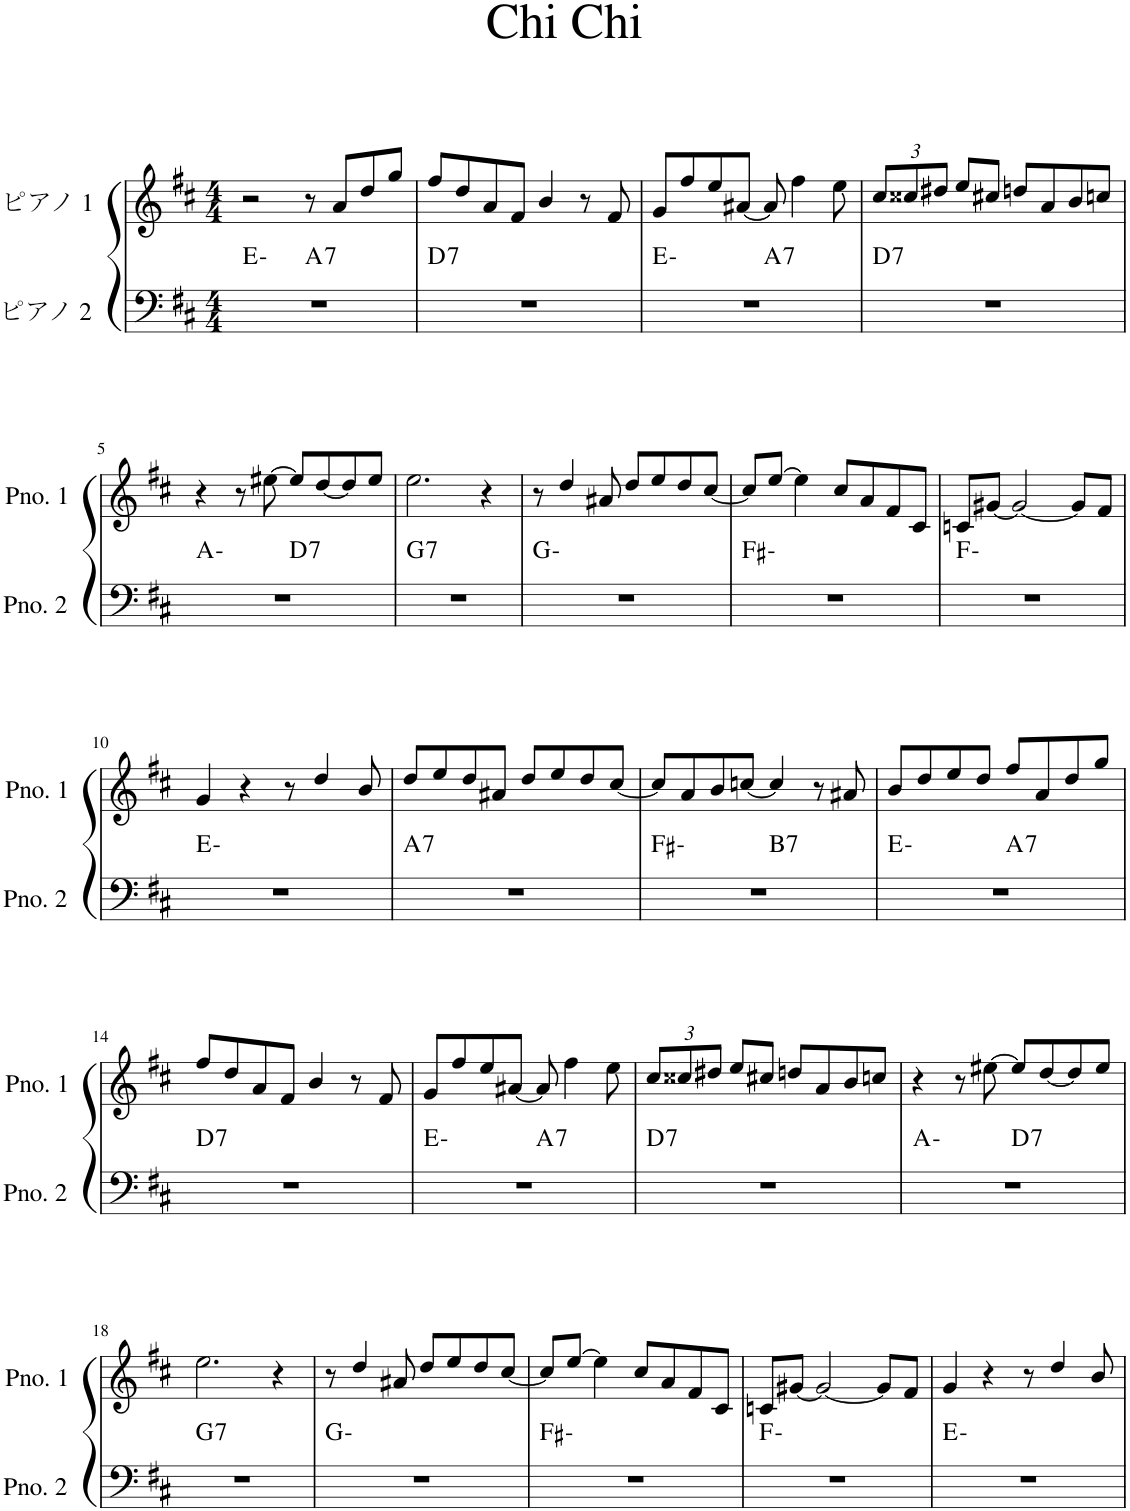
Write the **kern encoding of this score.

**kern	**harte	**kern
*part2	*part2	*part1
*staff2	*	*staff1
*I"ピアノ 2	*	*I"ピアノ 1
*clefF4	*	*clefG2
*k[f#c#]	*	*k[f#c#]
*M4/4	*	*M4/4
=1	=1	=1
*^	*	*
1r	2ryy	E:min	2r
!	!	!LO:H:kt=7	!
.	2ryy	A:7	8r
.	.	.	8a/L
.	.	.	8dd/
.	.	.	8gg/J
=2	=2	=2	=2
!	!	!LO:H:kt=7	!
*v	*v	*	*
1r	D:7	8ff#/L
.	.	8dd/
.	.	8a/
.	.	8f#/J
.	.	4b/
.	.	8r
.	.	8f#/
=3	=3	=3
*^	*	*
1r	2ryy	E:min	8g/L
.	.	.	8ff#/
.	.	.	8ee/
.	.	.	[8a#X/J
!	!	!LO:H:kt=7	!
.	2ryy	A:7	8a#/]
.	.	.	4ff#\
.	.	.	8ee\
*v	*v	*	*
=4	=4	=4
*	*	*Xbrackettup
*^	*	*
!	!	!LO:H:kt=7	!
*v	*v	*	*
1r	D:7	12cc#/L
.	.	12cc##X/
.	.	12dd#X/J
.	.	8ee/L
.	.	8cc#X/J
.	.	8ddn/L
.	.	8a/
.	.	8b/
.	.	8ccn/J
!!LO:LB:g=z
=5	=5	=5
*^	*	*
1r	2ryy	A:min	4r
.	.	.	8r
.	.	.	[8ee#X\
!	!	!LO:H:kt=7	!
.	2ryy	D:7	8ee#/L]
.	.	.	[8dd/
.	.	.	8dd/]
.	.	.	8ee#/J
=6	=6	=6	=6
!	!	!LO:H:kt=7	!
*v	*v	*	*
1r	G:7	2.ee\
.	.	4r
=7	=7	=7
1r	G:min	8r
.	.	4dd/
.	.	8a#X/
.	.	8dd/L
.	.	8ee/
.	.	8dd/
.	.	[8cc#/J
=8	=8	=8
1r	F#:min	8cc#/L]
.	.	[8ee/J
.	.	4ee\]
.	.	8cc#/L
.	.	8a/
.	.	8f#/
.	.	8c#/J
=9	=9	=9
1r	F:min	8cn/L
.	.	[8g#X/J
.	.	2g#/_
.	.	8g#/L]
.	.	8f#/J
!!LO:LB:g=z
=10	=10	=10
1r	E:min	4g/
.	.	4r
.	.	8r
.	.	4dd/
.	.	8b/
=11	=11	=11
!	!LO:H:kt=7	!
1r	A:7	8dd/L
.	.	8ee/
.	.	8dd/
.	.	8a#X/J
.	.	8dd/L
.	.	8ee/
.	.	8dd/
.	.	[8cc#/J
=12	=12	=12
*^	*	*
1r	2ryy	F#:min	8cc#/L]
.	.	.	8a/
.	.	.	8b/
.	.	.	[8ccn/J
!	!	!LO:H:kt=7	!
.	2ryy	B:7	4cc/]
.	.	.	8r
.	.	.	8a#X/
=13	=13	=13	=13
1r	2ryy	E:min	8b/L
.	.	.	8dd/
.	.	.	8ee/
.	.	.	8dd/J
!	!	!LO:H:kt=7	!
.	2ryy	A:7	8ff#/L
.	.	.	8a/
.	.	.	8dd/
.	.	.	8gg/J
!!LO:LB:g=z
=14	=14	=14	=14
!	!	!LO:H:kt=7	!
*v	*v	*	*
1r	D:7	8ff#/L
.	.	8dd/
.	.	8a/
.	.	8f#/J
.	.	4b/
.	.	8r
.	.	8f#/
=15	=15	=15
*^	*	*
1r	2ryy	E:min	8g/L
.	.	.	8ff#/
.	.	.	8ee/
.	.	.	[8a#X/J
!	!	!LO:H:kt=7	!
.	2ryy	A:7	8a#/]
.	.	.	4ff#\
.	.	.	8ee\
=16	=16	=16	=16
!	!	!LO:H:kt=7	!
*v	*v	*	*
1r	D:7	12cc#/L
.	.	12cc##X/
.	.	12dd#X/J
.	.	8ee/L
.	.	8cc#X/J
.	.	8ddn/L
.	.	8a/
.	.	8b/
.	.	8ccn/J
=17	=17	=17
*^	*	*
1r	2ryy	A:min	4r
.	.	.	8r
.	.	.	[8ee#X\
!	!	!LO:H:kt=7	!
.	2ryy	D:7	8ee#/L]
.	.	.	[8dd/
.	.	.	8dd/]
.	.	.	8ee#/J
!!LO:LB:g=z
=18	=18	=18	=18
!	!	!LO:H:kt=7	!
*v	*v	*	*
1r	G:7	2.ee\
.	.	4r
=19	=19	=19
1r	G:min	8r
.	.	4dd/
.	.	8a#X/
.	.	8dd/L
.	.	8ee/
.	.	8dd/
.	.	[8cc#/J
=20	=20	=20
1r	F#:min	8cc#/L]
.	.	[8ee/J
.	.	4ee\]
.	.	8cc#/L
.	.	8a/
.	.	8f#/
.	.	8c#/J
=21	=21	=21
1r	F:min	8cn/L
.	.	[8g#X/J
.	.	2g#/_
.	.	8g#/L]
.	.	8f#/J
=22	=22	=22
1r	E:min	4g/
.	.	4r
.	.	8r
.	.	4dd/
.	.	8b/
=	=	=
*-	*-	*-
